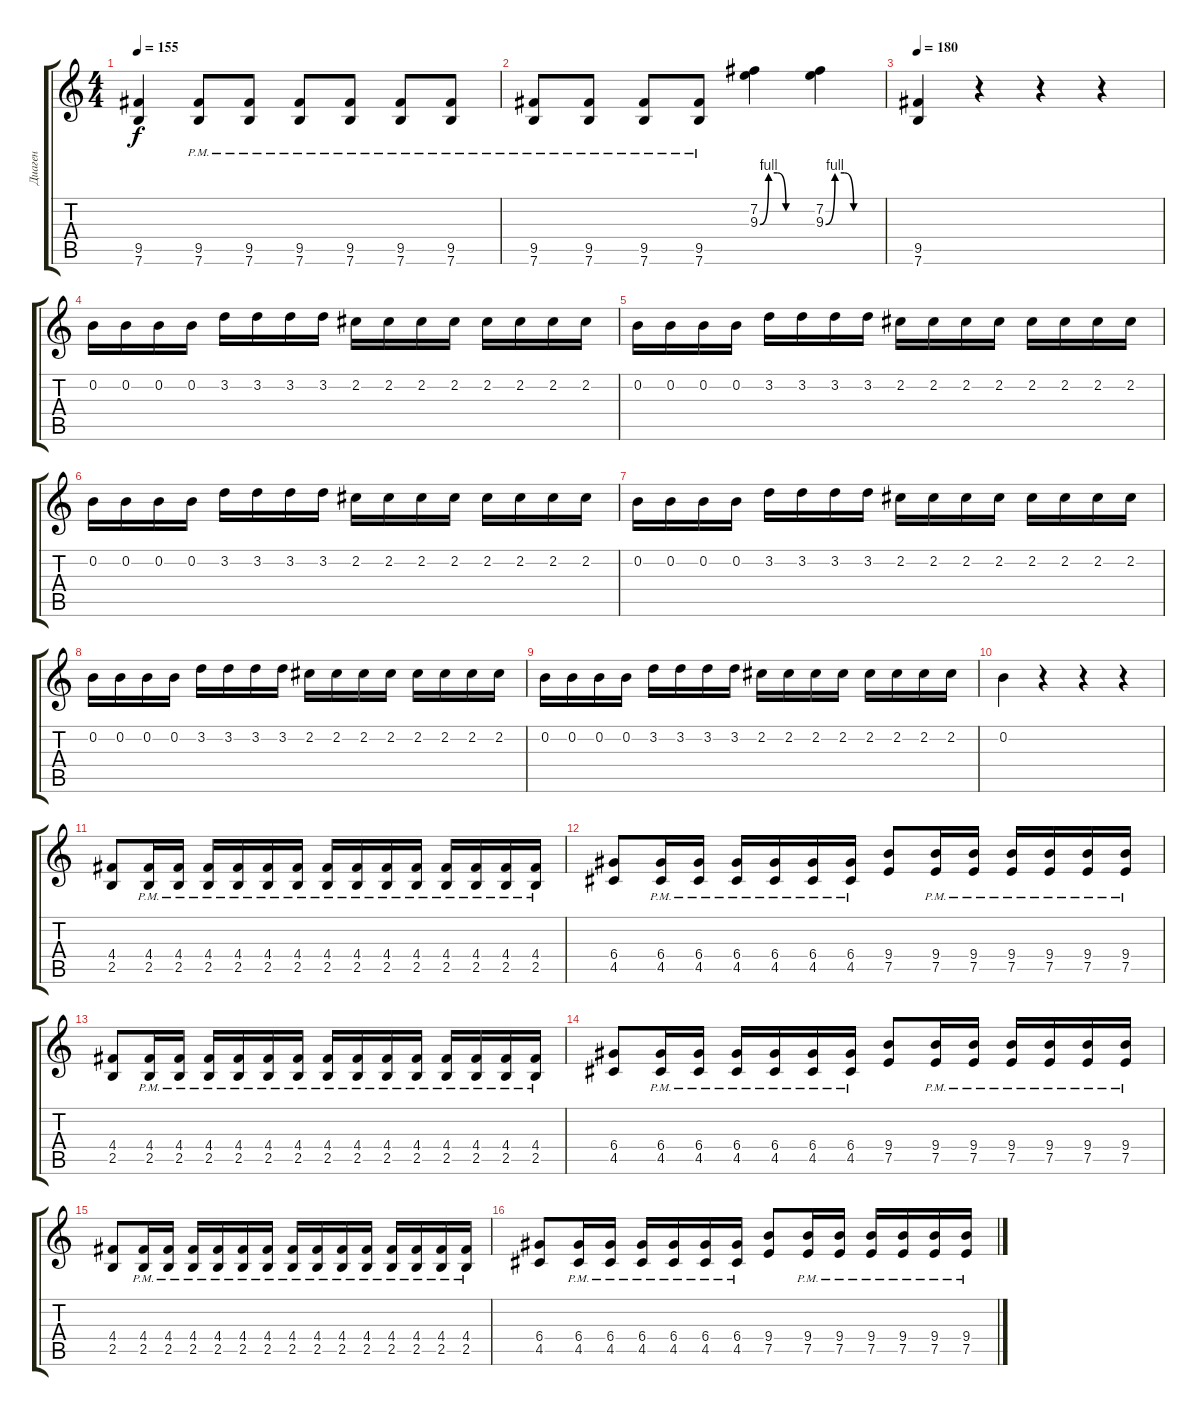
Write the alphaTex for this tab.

\track ("Диаген" "Диаген") {instrument distortionguitar}
\staff {score tabs}
\tuning (E4 B3 G3 D3 A2 E2) {hide}
\ts (4 4)
\tempo 155
\clef g2
\ks c
(9.5 7.6).4{dy f} (9.5{pm} 7.6{pm}).8 (9.5{pm} 7.6{pm}).8 (9.5{pm} 7.6{pm}).8 (9.5{pm} 7.6{pm}).8 (9.5{pm} 7.6{pm}).8 (9.5{pm} 7.6{pm}).8 |
(9.5{pm} 7.6{pm}).8 (9.5{pm} 7.6{pm}).8 (9.5{pm} 7.6{pm}).8 (9.5{pm} 7.6{pm}).8 (7.2 9.3{be (custom 0 0 10 4 20 4 30 0 60 0)}).4 (7.2 9.3{be (custom 0 0 10 4 20 4 30 0 60 0)}).4 |
\tempo 180
(9.5 7.6).4 r.4 r.4 r.4 |
0.2.16 0.2.16 0.2.16 0.2.16 3.2.16 3.2.16 3.2.16 3.2.16 2.2.16 2.2.16 2.2.16 2.2.16 2.2.16 2.2.16 2.2.16 2.2.16 |
0.2.16 0.2.16 0.2.16 0.2.16 3.2.16 3.2.16 3.2.16 3.2.16 2.2.16 2.2.16 2.2.16 2.2.16 2.2.16 2.2.16 2.2.16 2.2.16 |
0.2.16 0.2.16 0.2.16 0.2.16 3.2.16 3.2.16 3.2.16 3.2.16 2.2.16 2.2.16 2.2.16 2.2.16 2.2.16 2.2.16 2.2.16 2.2.16 |
0.2.16 0.2.16 0.2.16 0.2.16 3.2.16 3.2.16 3.2.16 3.2.16 2.2.16 2.2.16 2.2.16 2.2.16 2.2.16 2.2.16 2.2.16 2.2.16 |
0.2.16 0.2.16 0.2.16 0.2.16 3.2.16 3.2.16 3.2.16 3.2.16 2.2.16 2.2.16 2.2.16 2.2.16 2.2.16 2.2.16 2.2.16 2.2.16 |
0.2.16 0.2.16 0.2.16 0.2.16 3.2.16 3.2.16 3.2.16 3.2.16 2.2.16 2.2.16 2.2.16 2.2.16 2.2.16 2.2.16 2.2.16 2.2.16 |
0.2.4 r.4 r.4 r.4 |
(4.4 2.5).8 (4.4{pm} 2.5{pm}).16 (4.4{pm} 2.5{pm}).16 (4.4{pm} 2.5{pm}).16 (4.4{pm} 2.5{pm}).16 (4.4{pm} 2.5{pm}).16 (4.4{pm} 2.5{pm}).16 (4.4{pm} 2.5{pm}).16 (4.4{pm} 2.5{pm}).16 (4.4{pm} 2.5{pm}).16 (4.4{pm} 2.5{pm}).16 (4.4{pm} 2.5{pm}).16 (4.4{pm} 2.5{pm}).16 (4.4{pm} 2.5{pm}).16 (4.4{pm} 2.5{pm}).16 |
(6.4 4.5).8 (6.4{pm} 4.5{pm}).16 (6.4{pm} 4.5{pm}).16 (6.4{pm} 4.5{pm}).16 (6.4{pm} 4.5{pm}).16 (6.4{pm} 4.5{pm}).16 (6.4{pm} 4.5{pm}).16 (9.4 7.5).8 (9.4{pm} 7.5{pm}).16 (9.4{pm} 7.5{pm}).16 (9.4{pm} 7.5{pm}).16 (9.4{pm} 7.5{pm}).16 (9.4{pm} 7.5{pm}).16 (9.4{pm} 7.5{pm}).16 |
(4.4 2.5).8 (4.4{pm} 2.5{pm}).16 (4.4{pm} 2.5{pm}).16 (4.4{pm} 2.5{pm}).16 (4.4{pm} 2.5{pm}).16 (4.4{pm} 2.5{pm}).16 (4.4{pm} 2.5{pm}).16 (4.4{pm} 2.5{pm}).16 (4.4{pm} 2.5{pm}).16 (4.4{pm} 2.5{pm}).16 (4.4{pm} 2.5{pm}).16 (4.4{pm} 2.5{pm}).16 (4.4{pm} 2.5{pm}).16 (4.4{pm} 2.5{pm}).16 (4.4{pm} 2.5{pm}).16 |
(6.4 4.5).8 (6.4{pm} 4.5{pm}).16 (6.4{pm} 4.5{pm}).16 (6.4{pm} 4.5{pm}).16 (6.4{pm} 4.5{pm}).16 (6.4{pm} 4.5{pm}).16 (6.4{pm} 4.5{pm}).16 (9.4 7.5).8 (9.4{pm} 7.5{pm}).16 (9.4{pm} 7.5{pm}).16 (9.4{pm} 7.5{pm}).16 (9.4{pm} 7.5{pm}).16 (9.4{pm} 7.5{pm}).16 (9.4{pm} 7.5{pm}).16 |
(4.4 2.5).8 (4.4{pm} 2.5{pm}).16 (4.4{pm} 2.5{pm}).16 (4.4{pm} 2.5{pm}).16 (4.4{pm} 2.5{pm}).16 (4.4{pm} 2.5{pm}).16 (4.4{pm} 2.5{pm}).16 (4.4{pm} 2.5{pm}).16 (4.4{pm} 2.5{pm}).16 (4.4{pm} 2.5{pm}).16 (4.4{pm} 2.5{pm}).16 (4.4{pm} 2.5{pm}).16 (4.4{pm} 2.5{pm}).16 (4.4{pm} 2.5{pm}).16 (4.4{pm} 2.5{pm}).16 |
(6.4 4.5).8 (6.4{pm} 4.5{pm}).16 (6.4{pm} 4.5{pm}).16 (6.4{pm} 4.5{pm}).16 (6.4{pm} 4.5{pm}).16 (6.4{pm} 4.5{pm}).16 (6.4{pm} 4.5{pm}).16 (9.4 7.5).8 (9.4{pm} 7.5{pm}).16 (9.4{pm} 7.5{pm}).16 (9.4{pm} 7.5{pm}).16 (9.4{pm} 7.5{pm}).16 (9.4{pm} 7.5{pm}).16 (9.4{pm} 7.5{pm}).16
